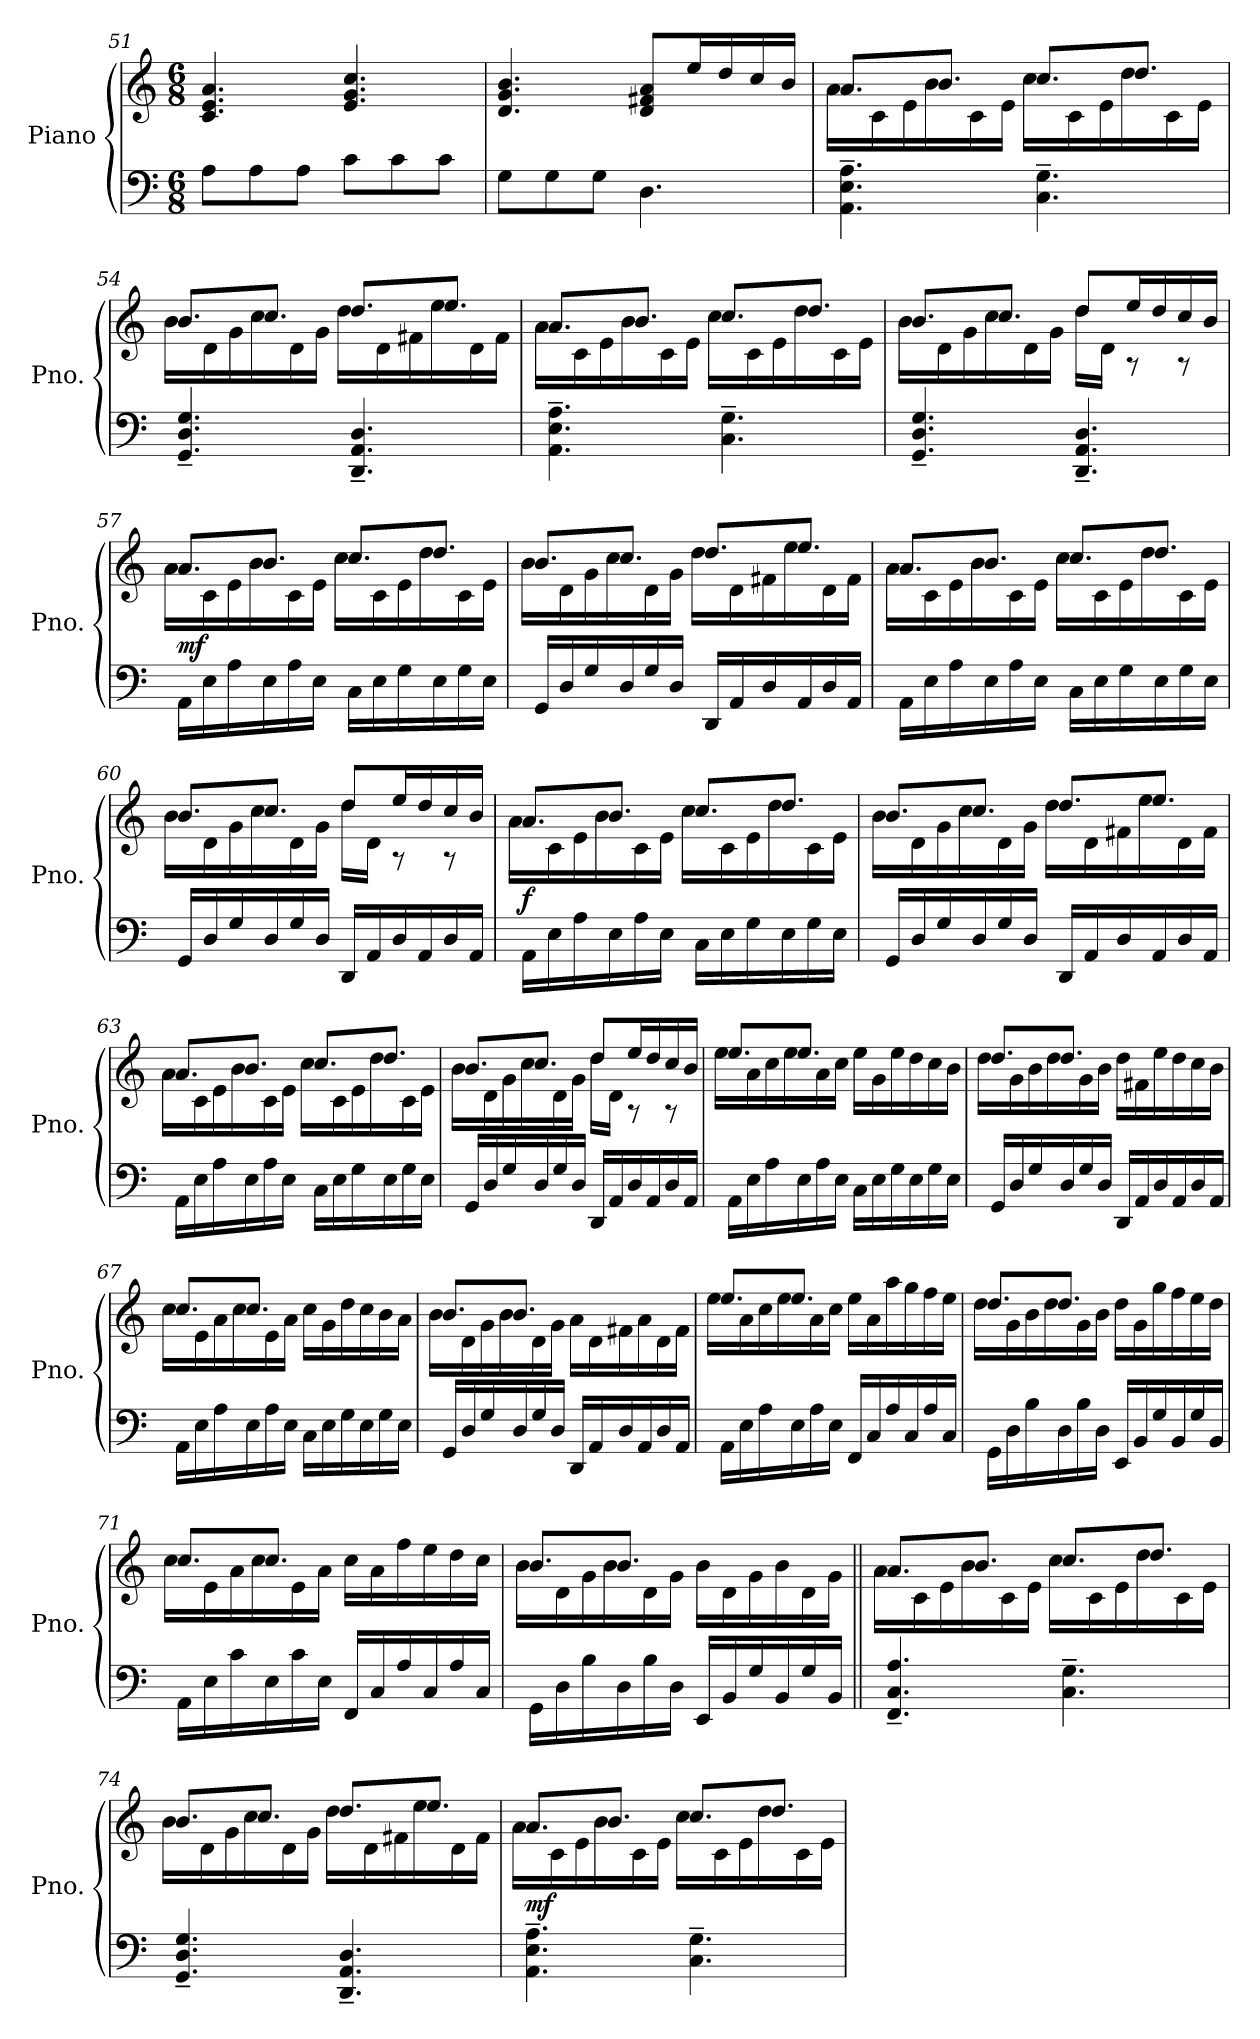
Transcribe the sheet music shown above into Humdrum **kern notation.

**kern	**kern	**dynam
*part1	*part1	*part1
*staff2	*staff1	*staff1/2
*I"Piano	*	*
*I'Pno.	*	*
*clefF4	*clefG2	*
*k[]	*k[]	*
*M6/8	*M6/8	*
=51	=51	=51
8A\L	4.c/ 4.e/ 4.a/	.
8A\	.	.
8A\J	.	.
8c\L	4.e/ 4.g/ 4.cc/	.
8c\	.	.
8c\J	.	.
=52	=52	=52
8G\L	4.d/ 4.g/ 4.b/	.
8G\	.	.
8G\J	.	.
4.D\	8d/ 8f#X/ 8a/L	.
.	16ee/L	.
.	16dd/	.
.	16cc/	.
.	16b/JJ	.
!!LO:PB:g=z
=53	=53	=53
*	*^	*
!	!	!	!LO:DY:a=2
!	!	!	!LO:DY:n=1:a=2
4.AA\~ 4.E\~ 4.A\~	8.a/L	16a\LL	p other-dynamics
.	.	16c\	.
.	.	16e\	.
.	8.b/J	16b\	.
.	.	16c\	.
.	.	16e\JJ	.
4.C\~ 4.G\~	8.cc/L	16cc\LL	.
.	.	16c\	.
.	.	16e\	.
.	8.dd/J	16dd\	.
.	.	16c\	.
.	.	16e\JJ	.
=54	=54	=54	=54
4.GG/~ 4.D/~ 4.G/~	8.b/L	16b\LL	.
.	.	16d\	.
.	.	16g\	.
.	8.cc/J	16cc\	.
.	.	16d\	.
.	.	16g\JJ	.
4.DD/~ 4.AA/~ 4.D/~	8.dd/L	16dd\LL	.
.	.	16d\	.
.	.	16f#X\	.
.	8.ee/J	16ee\	.
.	.	16d\	.
.	.	16f#\JJ	.
!!LO:LB:g=z	!!
=55	=55	=55	=55
4.AA\~ 4.E\~ 4.A\~	8.a/L	16a\LL	.
.	.	16c\	.
.	.	16e\	.
.	8.b/J	16b\	.
.	.	16c\	.
.	.	16e\JJ	.
4.C\~ 4.G\~	8.cc/L	16cc\LL	.
.	.	16c\	.
.	.	16e\	.
.	8.dd/J	16dd\	.
.	.	16c\	.
.	.	16e\JJ	.
=56	=56	=56	=56
4.GG/~ 4.D/~ 4.G/~	8.b/L	16b\LL	.
.	.	16d\	.
.	.	16g\	.
.	8.cc/J	16cc\	.
.	.	16d\	.
.	.	16g\JJ	.
4.DD/~ 4.AA/~ 4.D/~	8dd/L	16dd\LL	.
.	.	16d\JJ	.
.	16ee/L	8rA	.
.	16dd/	.	.
.	16cc/	8rA	.
.	16b/JJ	.	.
!!LO:LB:g=z	!!
=57	=57	=57	=57
!	!	!	!LO:DY:b
16AA\LL	8.a/L	16a\LL	mf
16E\	.	16c\	.
16A\	.	16e\	.
16E\	8.b/J	16b\	.
16A\	.	16c\	.
16E\JJ	.	16e\JJ	.
16C\LL	8.cc/L	16cc\LL	.
16E\	.	16c\	.
16G\	.	16e\	.
16E\	8.dd/J	16dd\	.
16G\	.	16c\	.
16E\JJ	.	16e\JJ	.
=58	=58	=58	=58
16GG/LL	8.b/L	16b\LL	.
16D/	.	16d\	.
16G/	.	16g\	.
16D/	8.cc/J	16cc\	.
16G/	.	16d\	.
16D/JJ	.	16g\JJ	.
16DD/LL	8.dd/L	16dd\LL	.
16AA/	.	16d\	.
16D/	.	16f#X\	.
16AA/	8.ee/J	16ee\	.
16D/	.	16d\	.
16AA/JJ	.	16f#\JJ	.
!!LO:LB:g=z	!!
=59	=59	=59	=59
16AA\LL	8.a/L	16a\LL	.
16E\	.	16c\	.
16A\	.	16e\	.
16E\	8.b/J	16b\	.
16A\	.	16c\	.
16E\JJ	.	16e\JJ	.
16C\LL	8.cc/L	16cc\LL	.
16E\	.	16c\	.
16G\	.	16e\	.
16E\	8.dd/J	16dd\	.
16G\	.	16c\	.
16E\JJ	.	16e\JJ	.
=60	=60	=60	=60
16GG/LL	8.b/L	16b\LL	.
16D/	.	16d\	.
16G/	.	16g\	.
16D/	8.cc/J	16cc\	.
16G/	.	16d\	.
16D/JJ	.	16g\JJ	.
16DD/LL	8dd/L	16dd\LL	.
16AA/	.	16d\JJ	.
16D/	16ee/L	8rA	.
16AA/	16dd/	.	.
16D/	16cc/	8rA	.
16AA/JJ	16b/JJ	.	.
!!LO:LB:g=z	!!
=61	=61	=61	=61
!	!	!	!LO:DY:b
16AA\LL	8.a/L	16a\LL	f
16E\	.	16c\	.
16A\	.	16e\	.
16E\	8.b/J	16b\	.
16A\	.	16c\	.
16E\JJ	.	16e\JJ	.
16C\LL	8.cc/L	16cc\LL	.
16E\	.	16c\	.
16G\	.	16e\	.
16E\	8.dd/J	16dd\	.
16G\	.	16c\	.
16E\JJ	.	16e\JJ	.
=62	=62	=62	=62
16GG/LL	8.b/L	16b\LL	.
16D/	.	16d\	.
16G/	.	16g\	.
16D/	8.cc/J	16cc\	.
16G/	.	16d\	.
16D/JJ	.	16g\JJ	.
16DD/LL	8.dd/L	16dd\LL	.
16AA/	.	16d\	.
16D/	.	16f#X\	.
16AA/	8.ee/J	16ee\	.
16D/	.	16d\	.
16AA/JJ	.	16f#\JJ	.
!!LO:LB:g=z	!!
=63	=63	=63	=63
16AA\LL	8.a/L	16a\LL	.
16E\	.	16c\	.
16A\	.	16e\	.
16E\	8.b/J	16b\	.
16A\	.	16c\	.
16E\JJ	.	16e\JJ	.
16C\LL	8.cc/L	16cc\LL	.
16E\	.	16c\	.
16G\	.	16e\	.
16E\	8.dd/J	16dd\	.
16G\	.	16c\	.
16E\JJ	.	16e\JJ	.
=64	=64	=64	=64
16GG/LL	8.b/L	16b\LL	.
16D/	.	16d\	.
16G/	.	16g\	.
16D/	8.cc/J	16cc\	.
16G/	.	16d\	.
16D/JJ	.	16g\JJ	.
16DD/LL	8dd/L	16dd\LL	.
16AA/	.	16d\JJ	.
16D/	16ee/L	8rA	.
16AA/	16dd/	.	.
16D/	16cc/	8rA	.
16AA/JJ	16b/JJ	.	.
!!LO:PB:g=z	!!
=65	=65	=65	=65
16AA\LL	8.ee/L	16ee\LL	.
16E\	.	16a\	.
16A\	.	16cc\	.
16E\	8.ee/J	16ee\	.
16A\	.	16a\	.
16E\JJ	.	16cc\JJ	.
16C\LL	8rCCyy	16ee\LL	.
16E\	.	16g\	.
16G\	4rGGyy	16ee\	.
16E\	.	16dd\	.
16G\	.	16cc\	.
16E\JJ	.	16b\JJ	.
=66	=66	=66	=66
16GG/LL	8.dd/L	16dd\LL	.
16D/	.	16g\	.
16G/	.	16b\	.
16D/	8.dd/J	16dd\	.
16G/	.	16g\	.
16D/JJ	.	16b\JJ	.
16DD/LL	8rCCyy	16dd\LL	.
16AA/	.	16f#X\	.
16D/	4rEEyy	16ee\	.
16AA/	.	16dd\	.
16D/	.	16cc\	.
16AA/JJ	.	16b\JJ	.
!!LO:LB:g=z	!!
=67	=67	=67	=67
16AA\LL	8.cc/L	16cc\LL	.
16E\	.	16e\	.
16A\	.	16a\	.
16E\	8.cc/J	16cc\	.
16A\	.	16e\	.
16E\JJ	.	16a\JJ	.
16C\LL	8rEEyy	16cc\LL	.
16E\	.	16g\	.
16G\	4rCCyy	16dd\	.
16E\	.	16cc\	.
16G\	.	16b\	.
16E\JJ	.	16a\JJ	.
=68	=68	=68	=68
16GG/LL	8.b/L	16b\LL	.
16D/	.	16d\	.
16G/	.	16g\	.
16D/	8.b/J	16b\	.
16G/	.	16d\	.
16D/JJ	.	16g\JJ	.
16DD/LL	8rEEyy	16a\LL	.
16AA/	.	16d\	.
16D/	4rCCyy	16f#X\	.
16AA/	.	16a\	.
16D/	.	16d\	.
16AA/JJ	.	16f#\JJ	.
!!LO:LB:g=z	!!
=69	=69	=69	=69
16AA\LL	8.ee/L	16ee\LL	.
16E\	.	16a\	.
16A\	.	16cc\	.
16E\	8.ee/J	16ee\	.
16A\	.	16a\	.
16E\JJ	.	16cc\JJ	.
16FF/LL	8rCCyy	16ee\LL	.
16C/	.	16a\	.
16A/	4rGGyy	16aa\	.
16C/	.	16gg\	.
16A/	.	16ff\	.
16C/JJ	.	16ee\JJ	.
=70	=70	=70	=70
16GG\LL	8.dd/L	16dd\LL	.
16D\	.	16g\	.
16B\	.	16b\	.
16D\	8.dd/J	16dd\	.
16B\	.	16g\	.
16D\JJ	.	16b\JJ	.
16EE/LL	8rCCyy	16dd\LL	.
16BB/	.	16g\	.
16G/	4rEEyy	16gg\	.
16BB/	.	16ff\	.
16G/	.	16ee\	.
16BB/JJ	.	16dd\JJ	.
!!LO:LB:g=z	!!
=71	=71	=71	=71
16AA\LL	8.cc/L	16cc\LL	.
16E\	.	16e\	.
16c\	.	16a\	.
16E\	8.cc/J	16cc\	.
16c\	.	16e\	.
16E\JJ	.	16a\JJ	.
16FF/LL	8rEEyy	16cc\LL	.
16C/	.	16a\	.
16A/	4rCCyy	16ff\	.
16C/	.	16ee\	.
16A/	.	16dd\	.
16C/JJ	.	16cc\JJ	.
=72	=72	=72	=72
16GG\LL	8.b/L	16b\LL	.
16D\	.	16d\	.
16B\	.	16g\	.
16D\	8.b/J	16b\	.
16B\	.	16d\	.
16D\JJ	.	16g\JJ	.
16EE/LL	8raayy	16b\LL	.
16BB/	.	16d\	.
16G/	4raayy	16g\	.
16BB/	.	16b\	.
16G/	.	16d\	.
16BB/JJ	.	16g\JJ	.
!!LO:LB:g=z	!!
=73||	=73||	=73||	=73||
!	!	!	!LO:DY:a=2
!	!	!	!LO:DY:n=1:a=2
4.FF/~ 4.C/~ 4.A/~	8.a/L	16a\LL	mp other-dynamics
.	.	16c\	.
.	.	16e\	.
.	8.b/J	16b\	.
.	.	16c\	.
.	.	16e\JJ	.
4.C\~ 4.G\~	8.cc/L	16cc\LL	.
.	.	16c\	.
.	.	16e\	.
.	8.dd/J	16dd\	.
.	.	16c\	.
.	.	16e\JJ	.
=74	=74	=74	=74
4.GG/~ 4.D/~ 4.G/~	8.b/L	16b\LL	.
.	.	16d\	.
.	.	16g\	.
.	8.cc/J	16cc\	.
.	.	16d\	.
.	.	16g\JJ	.
4.DD/~ 4.AA/~ 4.D/~	8.dd/L	16dd\LL	.
.	.	16d\	.
.	.	16f#X\	.
.	8.ee/J	16ee\	.
.	.	16d\	.
.	.	16f#\JJ	.
!!LO:LB:g=z	!!
=75	=75	=75	=75
!	!	!	!LO:DY:a=2
4.AA\~ 4.E\~ 4.A\~	8.a/L	16a\LL	mf
.	.	16c\	.
.	.	16e\	.
.	8.b/J	16b\	.
.	.	16c\	.
.	.	16e\JJ	.
4.C\~ 4.G\~	8.cc/L	16cc\LL	.
.	.	16c\	.
.	.	16e\	.
.	8.dd/J	16dd\	.
.	.	16c\	.
.	.	16e\JJ	.
*	*v	*v	*
=	=	=
*-	*-	*-
